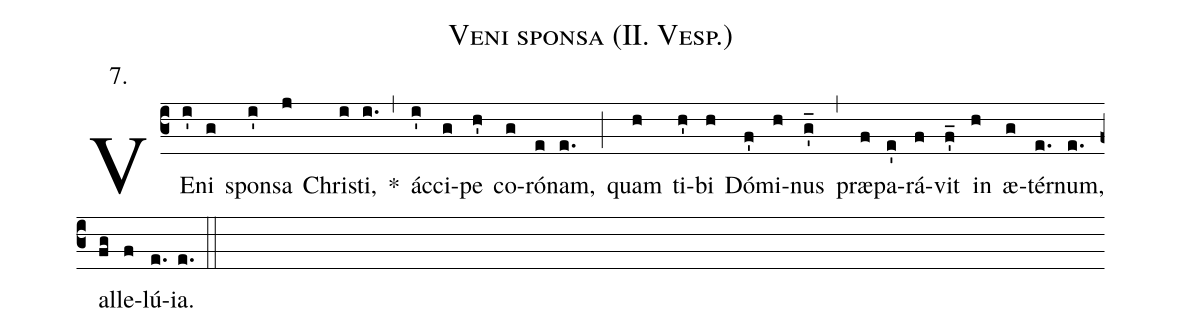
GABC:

name:Veni sponsa (II. Vesp.);
office-part:Antiphona;
mode:7;
annotation:7.;
%%
(c3) VE(i')ni(g) spon(i')sa(j) Chri(i)sti,(i.) *(,) ác(i')ci(g)pe(h') co(g)ró(e)nam,(e.) (;) quam(h) ti(h')bi(h) Dó(f')mi(h)nus(g'_) (,) præ(f)pa(e')rá(f)vit(f'_) in(h) æ(g)tér(e.)num,(e.) al(fg)le(f)lú(e.)ia.(e.) (::)
